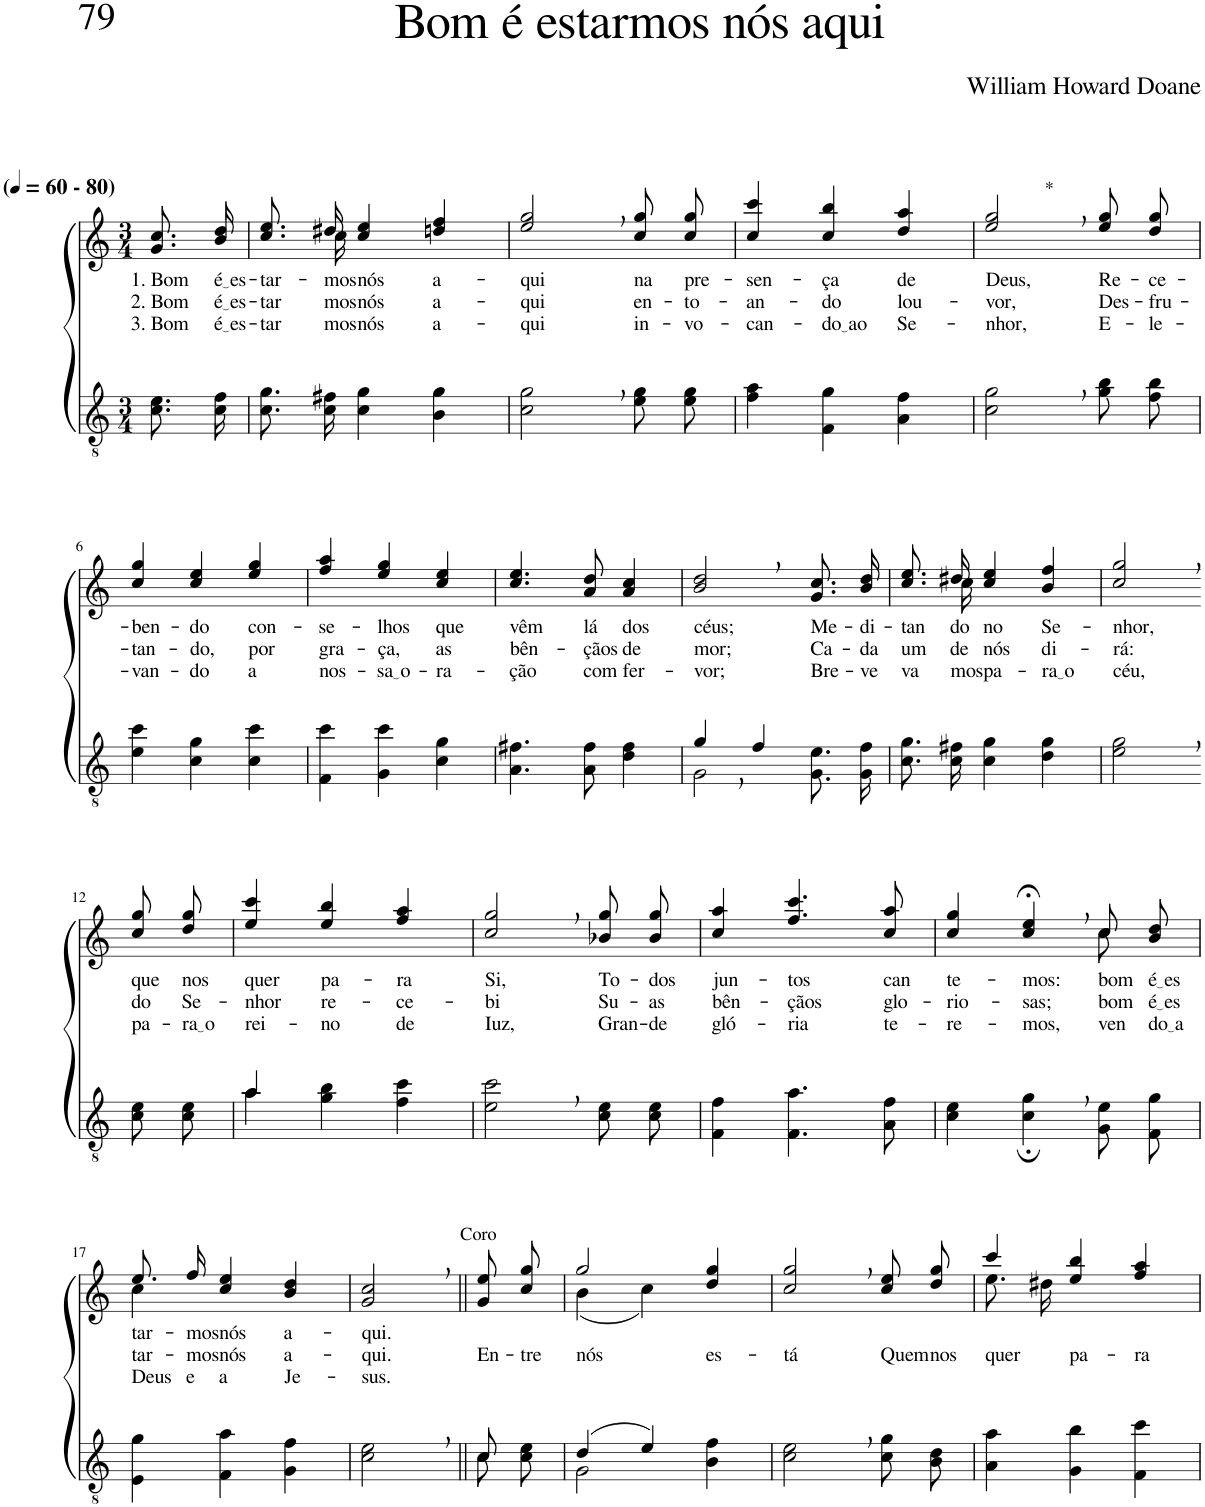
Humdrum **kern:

**kern	**kern	**text	**text	**text
*part2	*part1	*part1	*part1	*part1
*staff2	*staff1	*staff1	*staff1	*staff1
*I"Parte III e IV	*I"Parte I e II	*	*	*
*clefGv2	*clefG2	*	*	*
*Trd5c9	*Trd5c9	*	*	*
*k[]	*k[]	*	*	*
*M3/4	*M3/4	*	*	*
*MM60	*MM60	*	*	*
=1	=1	=1	=1	=1
!	!LO:TX:a:B:t=(	!	!	!
!	!LO:TX:a:B:t=- 80)	!	!	!
!	!	!LO:LY:b	!LO:LY:b	!LO:LY:b
8.c\ 8.e\L	8.g\ 8.cc\L	1. Bom	2. Bom	3. Bom
!	!	!LO:LY:b	!LO:LY:b	!LO:LY:b
16c\ 16f\Jk	16b\ 16dd\Jk	é es	é es	é es
=2	=2	=2	=2	=2
!	!	!LO:LY:b	!LO:LY:b	!LO:LY:b
*	*^	*	*	*
8.c\ 8.g\L	8.cc\ 8.ee\L	8.ryy	-tar-	-tar-	-tar-
!	!	!	!LO:LY:b	!	!
!	!	!	!	!LO:LY:b	!LO:LY:b
16c\ 16f#X\Jk	16dd#X\Jk	16cc\	.	-mos	-mos
!	!	!	!LO:LY:b	!LO:LY:b	!LO:LY:b
4c\ 4g\	4cc/ 4ee/	2ryy	nós	nós	nós
!	!	!	!LO:LY:b	!LO:LY:b	!LO:LY:b
4B\ 4g\	4ddn/ 4ff/	.	a-	a-	a-
*	*v	*v	*	*	*
=3	=3	=3	=3	=3
!	!	!LO:LY:b	!LO:LY:b	!LO:LY:b
2c\, 2g\,	2ee/, 2gg/,	-qui	-qui	-qui
!	!	!LO:LY:b	!LO:LY:b	!LO:LY:b
8e\ 8g\L	8cc\ 8gg\L	na	en-	in-
!	!	!LO:LY:b	!LO:LY:b	!LO:LY:b
8e\ 8g\J	8cc\ 8gg\J	pre-	-to-	-vo-
=4	=4	=4	=4	=4
!	!	!LO:LY:b	!LO:LY:b	!LO:LY:b
4f\ 4a\	4cc/ 4ccc/	-sen-	-an-	-can-
!	!	!LO:LY:b	!LO:LY:b	!LO:LY:b
4F\ 4g\	4cc/ 4bb/	-ça	-do	do ao
!	!	!LO:LY:b	!LO:LY:b	!LO:LY:b
4A\ 4f\	4dd/ 4aa/	de	lou-	Se-
=5	=5	=5	=5	=5
!	!LO:TX:a:t=*	!	!	!
!	!	!LO:LY:b	!LO:LY:b	!LO:LY:b
2c\, 2g\,	2ee/, 2gg/,	Deus,	-vor,	-nhor,
!	!	!LO:LY:b	!LO:LY:b	!LO:LY:b
8g\ 8b\L	8ee\ 8gg\L	Re-	Des-	E-
!	!	!LO:LY:b	!LO:LY:b	!LO:LY:b
8f\ 8b\J	8dd\ 8gg\J	-ce-	-fru-	-le-
!!LO:LB:g=z
=6	=6	=6	=6	=6
!	!	!LO:LY:b	!LO:LY:b	!LO:LY:b
4e\ 4cc\	4cc/ 4gg/	-ben-	-tan-	-van-
!	!	!LO:LY:b	!LO:LY:b	!LO:LY:b
4c\ 4g\	4cc/ 4ee/	-do	-do,	-do
!	!	!LO:LY:b	!LO:LY:b	!LO:LY:b
4c\ 4cc\	4ee/ 4gg/	con-	por	a
=7	=7	=7	=7	=7
!	!	!LO:LY:b	!LO:LY:b	!LO:LY:b
4F\ 4cc\	4ff/ 4aa/	-se-	gra-	nos-
!	!	!LO:LY:b	!LO:LY:b	!LO:LY:b
4G\ 4cc\	4ee/ 4gg/	-lhos	-ça,	sa o
!	!	!LO:LY:b	!LO:LY:b	!LO:LY:b
4c\ 4g\	4cc/ 4ee/	que	as	-ra-
=8	=8	=8	=8	=8
!	!	!LO:LY:b	!LO:LY:b	!LO:LY:b
4.A\ 4.f#X\	4.cc/ 4.ee/	vêm	bên-	-ção
!	!	!LO:LY:b	!LO:LY:b	!LO:LY:b
8A\ 8f#\	8a/ 8dd/	lá	-çãos	com
!	!	!LO:LY:b	!LO:LY:b	!LO:LY:b
4d\ 4f#\	4a/ 4cc/	dos	de	fer-
=9	=9	=9	=9	=9
*^	*	*	*	*
!	!	!	!LO:LY:b	!LO:LY:b	!LO:LY:b
4g,/	2G\	2b/, 2dd/,	céus;	mor;	-vor;
4f/	.	.	.	.	.
!	!	!	!LO:LY:b	!LO:LY:b	!LO:LY:b
4ryy	8.G\ 8.e\L	8.g\ 8.cc\L	Me-	Ca-	Bre-
!	!	!	!LO:LY:b	!LO:LY:b	!LO:LY:b
.	16G\ 16f\Jk	16b\ 16dd\Jk	-di-	-da	-ve
=10	=10	=10	=10	=10	=10
!	!	!	!LO:LY:b	!LO:LY:b	!LO:LY:b
*v	*v	*^	*	*	*
8.c\ 8.g\L	8.cc\ 8.ee\L	8.ryy	-tan-	um	va-
!	!	!	!LO:LY:b	!LO:LY:b	!LO:LY:b
16c\ 16f#X\Jk	16dd#X\Jk	16cc\	-do	de	-mos
!	!	!	!LO:LY:b	!LO:LY:b	!LO:LY:b
4c\ 4g\	4cc/ 4ee/	2ryy	no	nós	pa-
!	!	!	!LO:LY:b	!LO:LY:b	!LO:LY:b
4d\ 4g\	4b/ 4ff/	.	Se-	di-	ra o
*	*v	*v	*	*	*
=11	=11	=11	=11	=11
!	!	!LO:LY:b	!LO:LY:b	!LO:LY:b
2e\, 2g\,	2cc/, 2gg/,	-nhor,	-rá:	céu,
!!LO:LB:g=z
=12-	=12-	=12-	=12-	=12-
!	!	!LO:LY:b	!LO:LY:b	!LO:LY:b
8c\ 8e\L	8cc\ 8gg\L	que	do	pa-
!	!	!LO:LY:b	!LO:LY:b	!LO:LY:b
8c\ 8e\J	8dd\ 8gg\J	nos	Se-	ra o
=13	=13	=13	=13	=13
*^	*	*	*	*
!	!	!	!LO:LY:b	!LO:LY:b	!LO:LY:b
4a/	4a\	4ee/ 4ccc/	quer	-nhor	rei-
!	!	!	!LO:LY:b	!LO:LY:b	!LO:LY:b
2ryy	4g\ 4b\	4ee/ 4bb/	pa-	re-	-no
!	!	!	!LO:LY:b	!LO:LY:b	!LO:LY:b
.	4f\ 4cc\	4ff/ 4aa/	-ra	-ce-	de
=14	=14	=14	=14	=14	=14
!	!	!	!LO:LY:b	!LO:LY:b	!LO:LY:b
*v	*v	*	*	*	*
2e\, 2cc\,	2cc/, 2gg/,	Si,	-bi	Iuz,
!	!	!LO:LY:b	!LO:LY:b	!LO:LY:b
8c\ 8e\L	8b-X\ 8gg\L	To-	Su-	Gran-
!	!	!LO:LY:b	!LO:LY:b	!LO:LY:b
8c\ 8e\J	8b-\ 8gg\J	-dos	-as	-de
=15	=15	=15	=15	=15
!	!	!LO:LY:b	!LO:LY:b	!LO:LY:b
4F\ 4f\	4cc/ 4aa/	jun-	bên-	gló-
!	!	!LO:LY:b	!LO:LY:b	!LO:LY:b
4.F\ 4.a\	4.ff/ 4.ccc/	-tos	-çãos	-ria
!	!	!LO:LY:b	!LO:LY:b	!LO:LY:b
8A\ 8f\	8cc/ 8aa/	can	glo-	te-
=16	=16	=16	=16	=16
!	!	!LO:LY:b	!LO:LY:b	!LO:LY:b
*	*^	*	*	*
4c\ 4e\	4cc/ 4gg/	2ryy	te-	-rio-	-re-
!	!	!	!LO:LY:b	!LO:LY:b	!LO:LY:b
4c\;, 4g\;,	4cc/;<, 4ee/;<,	.	-mos:	-sas;	-mos,
!	!	!	!LO:LY:b	!LO:LY:b	!LO:LY:b
8G\ 8e\L	8cc\L	8cc\	bom	bom	ven-
!	!	!	!LO:LY:b	!LO:LY:b	!LO:LY:b
8F\ 8g\J	8b\ 8dd\J	8ryy	é es	é es	do a
!!LO:LB:g=z	!!
=17	=17	=17	=17	=17	=17
!	!	!	!LO:LY:b	!LO:LY:b	!LO:LY:b
4E\ 4g\	8.ee/L	4cc\	-tar-	-tar-	Deus
!	!	!	!LO:LY:b	!LO:LY:b	!LO:LY:b
.	16ff/Jk	.	-mos	-mos	e
!	!	!	!LO:LY:b	!LO:LY:b	!LO:LY:b
4F\ 4a\	4cc/ 4ee/	2ryy	nós	nós	a
!	!	!	!LO:LY:b	!LO:LY:b	!LO:LY:b
4G\ 4f\	4b/ 4dd/	.	a-	a-	Je-
*	*v	*v	*	*	*
=18	=18	=18	=18	=18
!	!LO:TX:a:t=Coro	!	!	!
!	!	!LO:LY:b	!LO:LY:b	!LO:LY:b
2c\, 2e\,	2g/, 2cc/,	-qui.	-qui.	-sus.
=19||	=19||	=19||	=19||	=19||
*^	*	*	*	*
!	!	!	!	!LO:LY:b	!
8c\L	8c/	8g\ 8ee\L	.	En-	.
!	!	!	!	!LO:LY:b	!
8c\ 8e\J	8ryy	8cc\ 8gg\J	.	-tre	.
=20	=20	=20	=20	=20	=20
*	*	*^	*	*	*
!	!	!	!	!	!LO:LY:b	!
(4d/	2G\	2gg/	(4b\	.	nós	.
4e/)	.	.	4cc\)	.	.	.
!	!	!	!	!	!LO:LY:b	!
4ryy	4B\ 4f\	4dd/ 4gg/	4ryy	.	es-	.
=21	=21	=21	=21	=21	=21	=21
!	!	!	!	!	!LO:LY:b	!
*v	*v	*	*	*	*	*
*	*v	*v	*	*	*
2c\, 2e\,	2cc/, 2gg/,	.	-tá	.
!	!	!	!LO:LY:b	!
8c\ 8g\L	8cc\ 8ee\L	.	Quem	.
!	!	!	!LO:LY:b	!
8B\ 8d\J	8dd\ 8gg\J	.	nos	.
=22	=22	=22	=22	=22
*	*^	*	*	*
!	!	!	!	!LO:LY:b	!
4A\ 4a\	4ccc/	8.ee\L	.	quer	.
.	.	16dd#X\Jk	.	.	.
!	!	!	!	!LO:LY:b	!
4G\ 4b\	4ryy	4ee/ 4bb/	.	pa-	.
!	!	!	!	!LO:LY:b	!
4F\ 4cc\	4ryy	4ff/ 4aa/	.	-ra	.
*	*v	*v	*	*	*
=	=	=	=	=
*-	*-	*-	*-	*-
